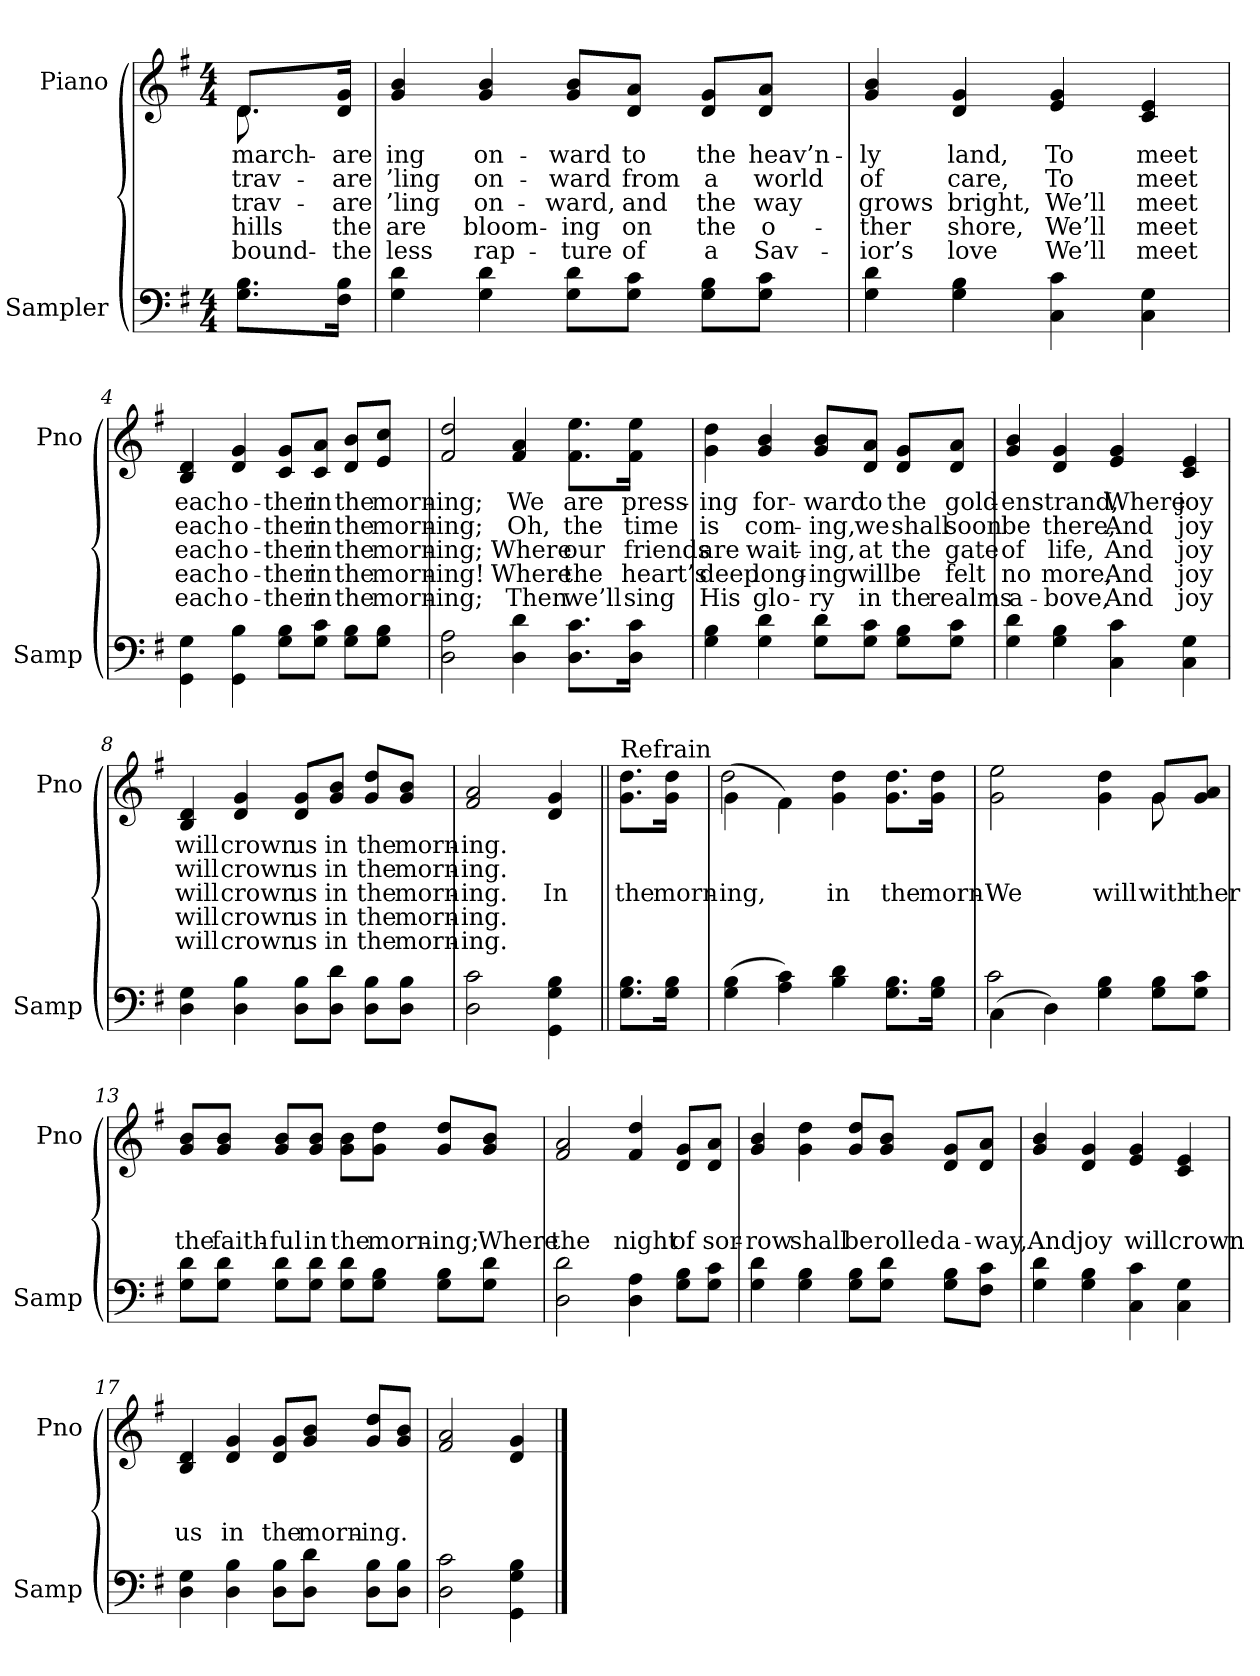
**kern	**kern	**text	**text	**text	**text	**text
*part2	*part1	*part1	*part1	*part1	*part1	*part1
*staff2	*staff1	*staff1	*staff1	*staff1	*staff1	*staff1
*I"Sampler	*I"Piano	*	*	*	*	*
*I'Samp	*I'Pno	*	*	*	*	*
*clefF4	*clefG2	*	*	*	*	*
*k[f#]	*k[f#]	*	*	*	*	*
*G:	*G:	*	*	*	*	*
*M4/4	*M4/4	*	*	*	*	*
=1	=1	=1	=1	=1	=1	=1
*	*^	*	*	*	*	*
8.G\ 8.B\L	8.d/L	8.d	march-	trav-	trav-	hills	bound-
16F#\ 16B\Jk	16d/ 16g/Jk	16ryy	are	are	are	the	the
*	*v	*v	*	*	*	*	*
=2	=2	=2	=2	=2	=2	=2
4G 4d	4g 4b	-ing	-’ling	-’ling	are	-less
4G 4d	4g 4b	on-	on-	on-	bloom-	rap-
8G\ 8d\L	8g/ 8b/L	-ward	-ward	-ward,	-ing	-ture
8G\ 8c\J	8d/ 8a/J	to	from	and	on	of
8G\ 8B\L	8d/ 8g/L	the	a	the	the	a
8G\ 8c\J	8d/ 8a/J	heav’n-	world	way	o-	Sav-
=3	=3	=3	=3	=3	=3	=3
4G 4d	4g 4b	-ly	of	grows	-ther	-ior’s
4G 4B	4d 4g	land,	care,	bright,	shore,	love
4C 4c	4e 4g	To	To	We’ll	We’ll	We’ll
4C 4G	4c 4e	meet	meet	meet	meet	meet
=4	=4	=4	=4	=4	=4	=4
4GG\ 4G\	4B 4d	each	each	each	each	each
4GG 4B	4d 4g	o-	o-	o-	o-	o-
8G\ 8B\L	8c/ 8g/L	-ther	-ther	-ther	-ther	-ther
8G\ 8c\J	8c/ 8a/J	in	in	in	in	in
8G\ 8B\L	8d/ 8b/L	the	the	the	the	the
8G\ 8B\J	8e/ 8cc/J	morn-	morn-	morn-	morn-	morn-
=5	=5	=5	=5	=5	=5	=5
2D 2A	2f# 2dd	-ing;	-ing;	-ing;	-ing!	-ing;
4D 4d	4f# 4a	We	Oh,	Where	Where	Then
8.D\ 8.c\L	8.f#\ 8.ee\L	are	the	our	the	we’ll
16D\ 16c\Jk	16f#\ 16ee\Jk	press-	time	friends	heart’s	sing
=6	=6	=6	=6	=6	=6	=6
4G 4B	4g 4dd	-ing	is	are	deep	His
4G 4d	4g 4b	for-	com-	wait-	long-	glo-
8G\ 8d\L	8g/ 8b/L	-ward	-ing,	-ing,	-ing	-ry
8G\ 8c\J	8d/ 8a/J	to	we	at	will	in
8G\ 8B\L	8d/ 8g/L	the	shall	the	be	the
8G\ 8c\J	8d/ 8a/J	gold-	soon	gate	felt	realms
=7	=7	=7	=7	=7	=7	=7
4G 4d	4g 4b	-en	be	of	no	a-
4G 4B	4d 4g	strand,	there,	life,	more,	-bove,
4C 4c	4e 4g	Where	And	And	And	And
4C 4G	4c 4e	joy	joy	joy	joy	joy
=8	=8	=8	=8	=8	=8	=8
4D 4G	4B 4d	will	will	will	will	will
4D 4B	4d 4g	crown	crown	crown	crown	crown
8D\ 8B\L	8d/ 8g/L	us	us	us	us	us
8D\ 8d\J	8g/ 8b/J	in	in	in	in	in
8D\ 8B\L	8g/ 8dd/L	the	the	the	the	the
8D\ 8B\J	8g/ 8b/J	morn-	morn-	morn-	morn-	morn-
=9	=9	=9	=9	=9	=9	=9
2D 2c	2f# 2a	-ing.	-ing.	-ing.	-ing.	-ing.
4GG 4G 4B	4d 4g	.	.	In	.	.
=10||	=10||	=10||	=10||	=10||	=10||	=10||
!	!LO:TX:t=Refrain	!	!	!	!	!
8.G\ 8.B\L	8.g\ 8.dd\L	.	.	the	.	.
16G\ 16B\Jk	16g\ 16dd\Jk	.	.	morn-	.	.
=11	=11	=11	=11	=11	=11	=11
*	*^	*	*	*	*	*
(4G 4B	(4g\	2dd	.	.	-ing,	.	.
4A 4c)	4f#\)	.	.	.	.	.	.
4B 4d	4g 4dd	2ryy	.	.	in	.	.
8.G\ 8.B\L	8.g\ 8.dd\L	.	.	.	the	.	.
16G\ 16B\Jk	16g\ 16dd\Jk	.	.	.	morn-	.	.
=12	=12	=12	=12	=12	=12	=12	=12
*^	*	*	*	*	*	*	*
(4C\	2c	2g 2ee	2.ryy	.	.	We	.	.
4D\)	.	.	.	.	.	.	.	.
4G 4B	2ryy	4g 4dd	.	.	.	will	.	.
8G\ 8B\L	.	8g/L	8g	.	.	with	.	.
8G\ 8c\J	.	8g/ 8a/J	8ryy	.	.	-ther	.	.
*v	*v	*	*	*	*	*	*	*
*	*v	*v	*	*	*	*	*
=13	=13	=13	=13	=13	=13	=13
8G\ 8d\L	8g/ 8b/L	.	.	the	.	.
8G\ 8d\J	8g/ 8b/J	.	.	faith-	.	.
8G\ 8d\L	8g/ 8b/L	.	.	-ful	.	.
8G\ 8d\J	8g/ 8b/J	.	.	in	.	.
8G\ 8d\L	8g\ 8b\L	.	.	the	.	.
8G\ 8B\J	8g\ 8dd\J	.	.	morn-	.	.
8G\ 8B\L	8g/ 8dd/L	.	.	-ing;	.	.
8G\ 8d\J	8g/ 8b/J	.	.	Where	.	.
=14	=14	=14	=14	=14	=14	=14
2D 2d	2f# 2a	.	.	the	.	.
4D 4A	4f# 4dd	.	.	night	.	.
8G\ 8B\L	8d/ 8g/L	.	.	of	.	.
8G\ 8c\J	8d/ 8a/J	.	.	sor-	.	.
=15	=15	=15	=15	=15	=15	=15
4G 4d	4g 4b	.	.	-row	.	.
4G 4B	4g 4dd	.	.	shall	.	.
8G\ 8B\L	8g/ 8dd/L	.	.	be	.	.
8G\ 8d\J	8g/ 8b/J	.	.	rolled	.	.
8G\ 8B\L	8d/ 8g/L	.	.	a-	.	.
8F#\ 8c\J	8d/ 8a/J	.	.	-way,	.	.
=16	=16	=16	=16	=16	=16	=16
4G 4d	4g 4b	.	.	And	.	.
4G 4B	4d 4g	.	.	joy	.	.
4C 4c	4e 4g	.	.	will	.	.
4C 4G	4c 4e	.	.	crown	.	.
=17	=17	=17	=17	=17	=17	=17
4D 4G	4B 4d	.	.	us	.	.
4D 4B	4d 4g	.	.	in	.	.
8D\ 8B\L	8d/ 8g/L	.	.	the	.	.
8D\ 8d\J	8g/ 8b/J	.	.	morn-	.	.
8D\ 8B\L	8g/ 8dd/L	.	.	-ing.	.	.
8D\ 8B\J	8g/ 8b/J	.	.	.	.	.
=18	=18	=18	=18	=18	=18	=18
2D 2c	2f# 2a	.	.	.	.	.
4GG 4G 4B	4d 4g	.	.	.	.	.
==	==	==	==	==	==	==
*-	*-	*-	*-	*-	*-	*-
